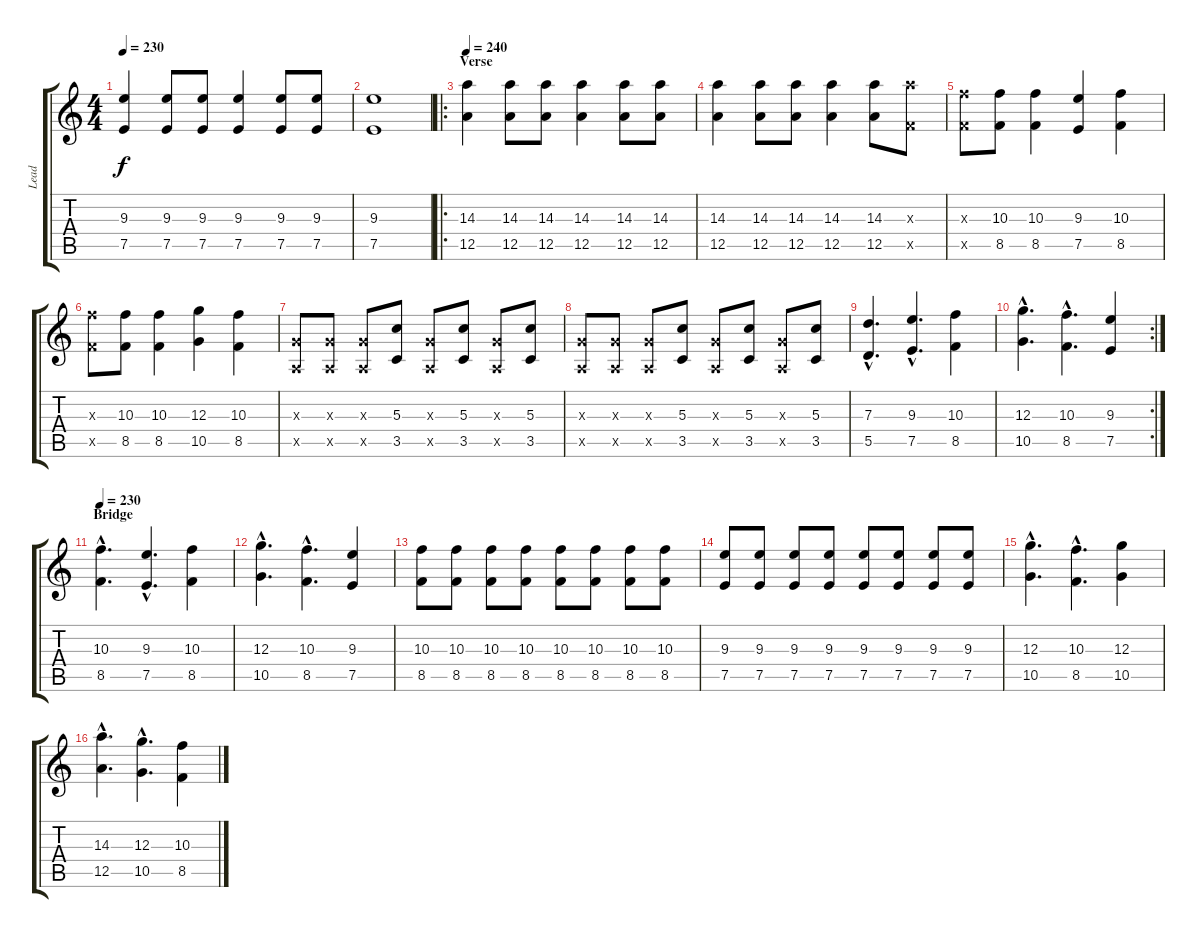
\track ("Lead" "Lead") {instrument overdrivenguitar}
\staff {score tabs}
\tuning (E4 B3 G3 D3 A2 E2) {hide}
\ts (4 4)
\tempo 230
\clef g2
\ks c
(9.3 7.5).4{dy f} (9.3 7.5).8 (9.3 7.5).8 (9.3 7.5).4 (9.3 7.5).8 (9.3 7.5).8 |
(9.3 7.5).1 |
\ro
\section ("" "Verse")
\tempo 240
(14.3 12.5).4 (14.3 12.5).8 (14.3 12.5).8 (14.3 12.5).4 (14.3 12.5).8 (14.3 12.5).8 |
(14.3 12.5).4 (14.3 12.5).8 (14.3 12.5).8 (14.3 12.5).4 (14.3 12.5).8 (14.3{x} 8.5{x}).8 |
(10.3{x} 8.5{x}).8 (10.3 8.5).8 (10.3 8.5).4 (9.3 7.5).4 (10.3 8.5).4 |
(10.3{x} 8.5{x}).8 (10.3 8.5).8 (10.3 8.5).4 (12.3 10.5).4 (10.3 8.5).4 |
(0.3{x} 0.5{x}).8 (0.3{x} 0.5{x}).8 (0.3{x} 0.5{x}).8 (5.3 3.5).8 (0.3{x} 0.5{x}).8 (5.3 3.5).8 (0.3{x} 0.5{x}).8 (5.3 3.5).8 |
(0.3{x} 0.5{x}).8 (0.3{x} 0.5{x}).8 (0.3{x} 0.5{x}).8 (5.3 3.5).8 (0.3{x} 0.5{x}).8 (5.3 3.5).8 (0.3{x} 0.5{x}).8 (5.3 3.5).8 |
(7.3{hac} 5.5{hac}).4{d} (9.3{hac} 7.5{hac}).4{d} (10.3 8.5).4 |
\rc 2
(12.3{hac} 10.5{hac}).4{d} (10.3{hac} 8.5{hac}).4{d} (9.3 7.5).4 |
\section ("" "Bridge")
\tempo 230
(10.3{hac} 8.5{hac}).4{d} (9.3{hac} 7.5{hac}).4{d} (10.3 8.5).4 |
(12.3{hac} 10.5{hac}).4{d} (10.3{hac} 8.5{hac}).4{d} (9.3 7.5).4 |
(10.3 8.5).8 (10.3 8.5).8 (10.3 8.5).8 (10.3 8.5).8 (10.3 8.5).8 (10.3 8.5).8 (10.3 8.5).8 (10.3 8.5).8 |
(9.3 7.5).8 (9.3 7.5).8 (9.3 7.5).8 (9.3 7.5).8 (9.3 7.5).8 (9.3 7.5).8 (9.3 7.5).8 (9.3 7.5).8 |
(12.3{hac} 10.5{hac}).4{d} (10.3{hac} 8.5{hac}).4{d} (12.3 10.5).4 |
(14.3{hac} 12.5{hac}).4{d} (12.3{hac} 10.5{hac}).4{d} (10.3 8.5).4
